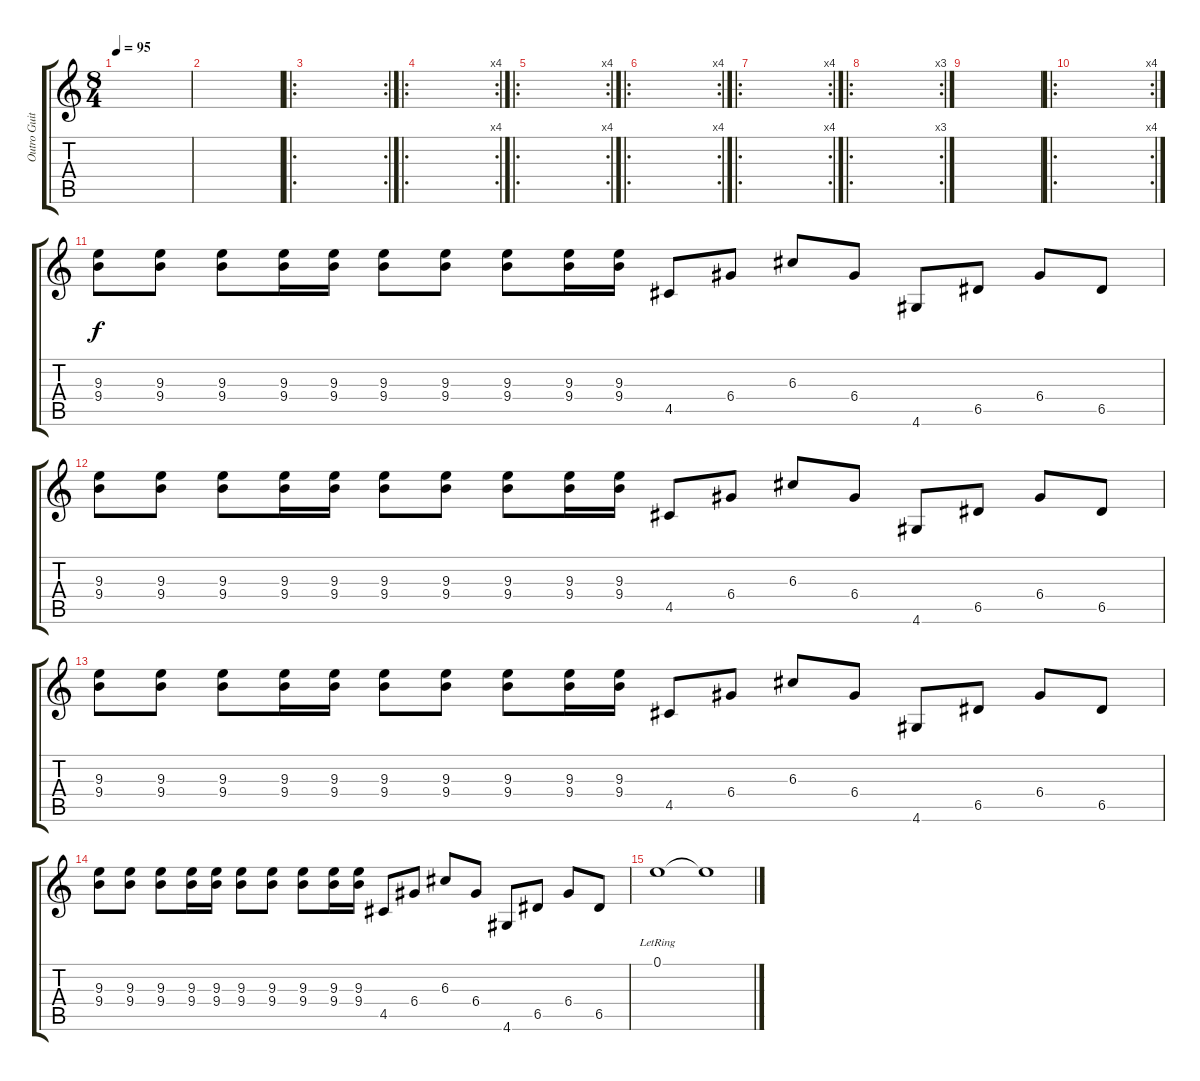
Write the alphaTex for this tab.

\track ("Outro Guitar" "Outro Guit") {instrument electricguitarclean}
\staff {score tabs}
\tuning (E4 B3 G3 D3 A2 E2) {hide}
\ts (8 4)
\tempo 95
\clef g2
\ks c
|
|
\ro
\rc 2
|
\ro
\rc 4
|
\ro
\rc 4
|
\ro
\rc 4
|
\ro
\rc 4
|
\ro
\rc 3
|
|
\ro
\rc 4
|
(9.3 9.4).8 (9.3 9.4).8 (9.3 9.4).8 (9.3 9.4).16 (9.3 9.4).16 (9.3 9.4).8 (9.3 9.4).8 (9.3 9.4).8 (9.3 9.4).16 (9.3 9.4).16 4.5.8 6.4.8 6.3.8 6.4.8 4.6.8 6.5.8 6.4.8 6.5.8 |
(9.3 9.4).8 (9.3 9.4).8 (9.3 9.4).8 (9.3 9.4).16 (9.3 9.4).16 (9.3 9.4).8 (9.3 9.4).8 (9.3 9.4).8 (9.3 9.4).16 (9.3 9.4).16 4.5.8 6.4.8 6.3.8 6.4.8 4.6.8 6.5.8 6.4.8 6.5.8 |
(9.3 9.4).8 (9.3 9.4).8 (9.3 9.4).8 (9.3 9.4).16 (9.3 9.4).16 (9.3 9.4).8 (9.3 9.4).8 (9.3 9.4).8 (9.3 9.4).16 (9.3 9.4).16 4.5.8 6.4.8 6.3.8 6.4.8 4.6.8 6.5.8 6.4.8 6.5.8 |
(9.3 9.4).8 (9.3 9.4).8 (9.3 9.4).8 (9.3 9.4).16 (9.3 9.4).16 (9.3 9.4).8 (9.3 9.4).8 (9.3 9.4).8 (9.3 9.4).16 (9.3 9.4).16 4.5.8 6.4.8 6.3.8 6.4.8 4.6.8 6.5.8 6.4.8 6.5.8 |
0.1{lr}.1 0.1{t}.1
